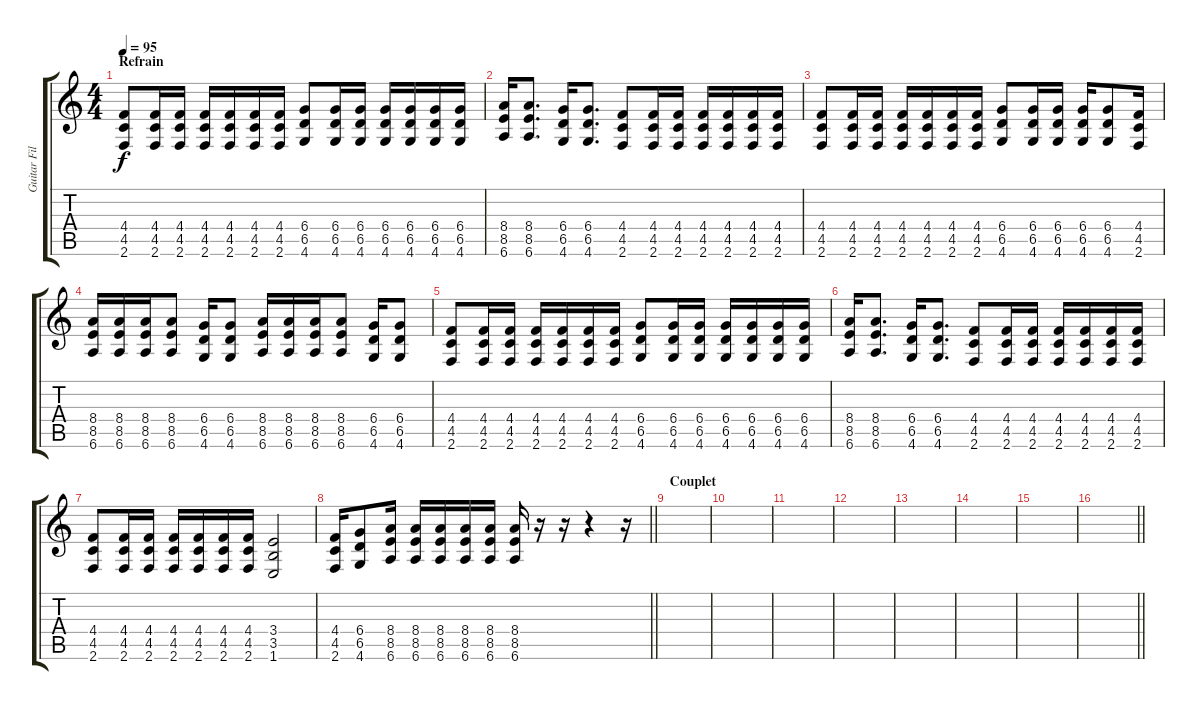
\track ("Guitar Fills" "Guitar Fil") {instrument overdrivenguitar}
\staff {score tabs}
\tuning (Eb4 Bb3 Gb3 Db3 Ab2 Eb2) {hide}
\ts (4 4)
\section ("" "Refrain")
\tempo 95
\clef g2
\ks c
(4.4 4.5 2.6).8{dy f} (4.4 4.5 2.6).16 (4.4 4.5 2.6).16 (4.4 4.5 2.6).16 (4.4 4.5 2.6).16 (4.4 4.5 2.6).16 (4.4 4.5 2.6).16 (6.4 6.5 4.6).8 (6.4 6.5 4.6).16 (6.4 6.5 4.6).16 (6.4 6.5 4.6).16 (6.4 6.5 4.6).16 (6.4 6.5 4.6).16 (6.4 6.5 4.6).16 |
(8.4 8.5 6.6).16 (8.4 8.5 6.6).8{d} (6.4 6.5 4.6).16 (6.4 6.5 4.6).8{d} (4.4 4.5 2.6).8 (4.4 4.5 2.6).16 (4.4 4.5 2.6).16 (4.4 4.5 2.6).16 (4.4 4.5 2.6).16 (4.4 4.5 2.6).16 (4.4 4.5 2.6).16 |
(4.4 4.5 2.6).8 (4.4 4.5 2.6).16 (4.4 4.5 2.6).16 (4.4 4.5 2.6).16 (4.4 4.5 2.6).16 (4.4 4.5 2.6).16 (4.4 4.5 2.6).16 (6.4 6.5 4.6).8 (6.4 6.5 4.6).16 (6.4 6.5 4.6).16 (6.4 6.5 4.6).16 (6.4 6.5 4.6).8 (4.4 4.5 2.6).16 |
(8.4 8.5 6.6).16 (8.4 8.5 6.6).16 (8.4 8.5 6.6).16 (8.4 8.5 6.6).8 (6.4 6.5 4.6).16 (6.4 6.5 4.6).8 (8.4 8.5 6.6).16 (8.4 8.5 6.6).16 (8.4 8.5 6.6).16 (8.4 8.5 6.6).8 (6.4 6.5 4.6).16 (6.4 6.5 4.6).8 |
(4.4 4.5 2.6).8 (4.4 4.5 2.6).16 (4.4 4.5 2.6).16 (4.4 4.5 2.6).16 (4.4 4.5 2.6).16 (4.4 4.5 2.6).16 (4.4 4.5 2.6).16 (6.4 6.5 4.6).8 (6.4 6.5 4.6).16 (6.4 6.5 4.6).16 (6.4 6.5 4.6).16 (6.4 6.5 4.6).16 (6.4 6.5 4.6).16 (6.4 6.5 4.6).16 |
(8.4 8.5 6.6).16 (8.4 8.5 6.6).8{d} (6.4 6.5 4.6).16 (6.4 6.5 4.6).8{d} (4.4 4.5 2.6).8 (4.4 4.5 2.6).16 (4.4 4.5 2.6).16 (4.4 4.5 2.6).16 (4.4 4.5 2.6).16 (4.4 4.5 2.6).16 (4.4 4.5 2.6).16 |
(4.4 4.5 2.6).8 (4.4 4.5 2.6).16 (4.4 4.5 2.6).16 (4.4 4.5 2.6).16 (4.4 4.5 2.6).16 (4.4 4.5 2.6).16 (4.4 4.5 2.6).16 (3.4 3.5 1.6).2 |
\barLineRight lightlight
(4.4 4.5 2.6).16 (6.4 6.5 4.6).8 (8.4 8.5 6.6).16 (8.4 8.5 6.6).16 (8.4 8.5 6.6).16 (8.4 8.5 6.6).16 (8.4 8.5 6.6).16 (8.4 8.5 6.6).16 r.16 r.16 r.4 r.16 |
\section ("" "Couplet")
|
|
|
|
|
|
|
\barLineRight lightlight
